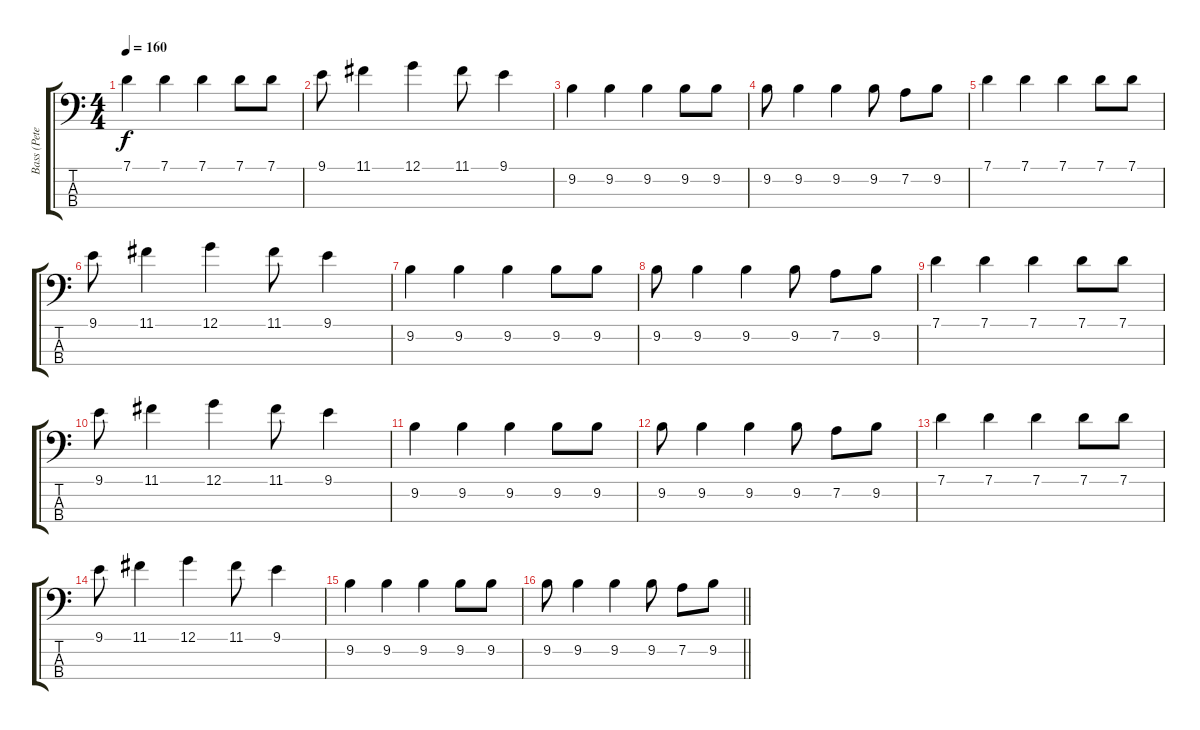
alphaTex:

\track ("Bass (Peter Hook)" "Bass (Pete") {instrument electricbasspick}
\staff {score tabs}
\tuning (G2 D2 A1 E1) {hide}
\ts (4 4)
\tempo 160
\clef f4
\ks c
7.1.4{dy f} 7.1.4 7.1.4 7.1.8 7.1.8 |
9.1.8 11.1.4 12.1.4 11.1.8 9.1.4 |
9.2.4 9.2.4 9.2.4 9.2.8 9.2.8 |
9.2.8 9.2.4 9.2.4 9.2.8 7.2.8 9.2.8 |
7.1.4 7.1.4 7.1.4 7.1.8 7.1.8 |
9.1.8 11.1.4 12.1.4 11.1.8 9.1.4 |
9.2.4 9.2.4 9.2.4 9.2.8 9.2.8 |
9.2.8 9.2.4 9.2.4 9.2.8 7.2.8 9.2.8 |
7.1.4 7.1.4 7.1.4 7.1.8 7.1.8 |
9.1.8 11.1.4 12.1.4 11.1.8 9.1.4 |
9.2.4 9.2.4 9.2.4 9.2.8 9.2.8 |
9.2.8 9.2.4 9.2.4 9.2.8 7.2.8 9.2.8 |
7.1.4 7.1.4 7.1.4 7.1.8 7.1.8 |
9.1.8 11.1.4 12.1.4 11.1.8 9.1.4 |
9.2.4 9.2.4 9.2.4 9.2.8 9.2.8 |
\barLineRight lightlight
9.2.8 9.2.4 9.2.4 9.2.8 7.2.8 9.2.8
